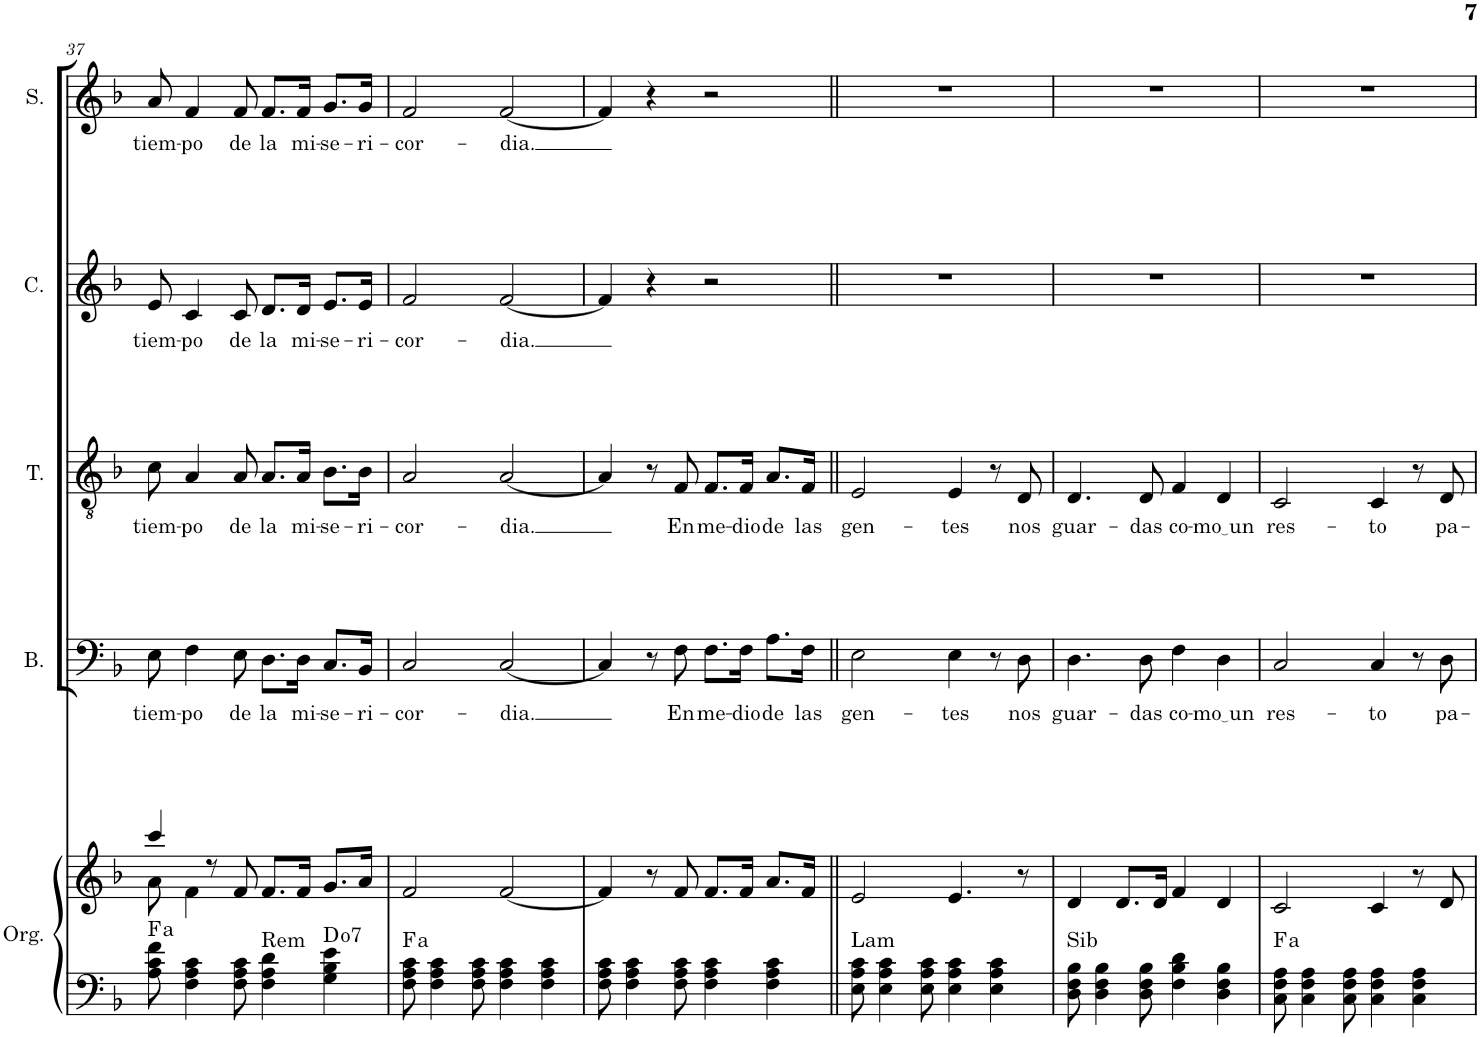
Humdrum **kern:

**kern	**kern	**harte	**kern	**text	**kern	**text	**kern	**text	**kern	**text
*part5	*part5	*part5	*part4	*part4	*part3	*part3	*part2	*part2	*part1	*part1
*staff6	*staff5	*	*staff4	*staff4	*staff3	*staff3	*staff2	*staff2	*staff1	*staff1
*I"Órgano	*	*	*I"Bajo	*	*I"Tenor	*	*I"Contralto	*	*I"Soprano	*
*	*	*	*I'B.	*	*I'T.	*	*I'C.	*	*I'S.	*
!!LO:PB:g=z
*clefF4	*clefG2	*	*clefF4	*	*clefGv2	*	*clefG2	*	*clefG2	*
*k[b-]	*k[b-]	*	*k[b-]	*	*k[b-]	*	*k[b-]	*	*k[b-]	*
*M4/4	*M4/4	*	*M4/4	*	*M4/4	*	*M4/4	*	*M4/4	*
=37	=37	=37	=37	=37	=37	=37	=37	=37	=37	=37
*	*^	*	*	*	*	*	*	*	*	*
!	!	!	!LO:H:kt=a	!	!LO:LY:b	!	!LO:LY:b	!	!LO:LY:b	!	!LO:LY:b
8A\ 8c\ 8f\	4ccc/	8a\	.	8E\	tiem-	8c\	tiem-	8e/	tiem-	8a/	tiem-
!	!	!	!	!	!LO:LY:b	!	!LO:LY:b	!	!LO:LY:b	!	!LO:LY:b
4F\ 4A\ 4c\	.	4f\	.	4F\	-po	4A/	-po	4c/	-po	4f/	-po
.	8r	.	.	.	.	.	.	.	.	.	.
!	!	!	!	!	!LO:LY:b	!	!LO:LY:b	!	!LO:LY:b	!	!LO:LY:b
8F\ 8A\ 8c\	8f/	2ryy	.	8E\	de	8A/	de	8c/	de	8f/	de
!	!	!	!LO:H:kt=Rem	!	!LO:LY:b	!	!LO:LY:b	!	!LO:LY:b	!	!LO:LY:b
4F\ 4A\ 4d\	8.f/L	.	N	8.D\L	la	8.A/L	la	8.d/L	la	8.f/L	la
!	!	!	!	!	!LO:LY:b	!	!LO:LY:b	!	!LO:LY:b	!	!LO:LY:b
.	16f/Jk	.	.	16D\Jk	mi-	16A/Jk	mi-	16d/Jk	mi-	16f/Jk	mi-
!	!	!	!LO:H:kt=7	!	!LO:LY:b	!	!LO:LY:b	!	!LO:LY:b	!	!LO:LY:b
4G\ 4B-\ 4e\	8.g/L	.	D:dim7	8.C/L	-se-	8.B-\L	-se-	8.e/L	-se-	8.g/L	-se-
.	.	8ryy	.	.	.	.	.	.	.	.	.
!	!	!	!	!	!LO:LY:b	!	!LO:LY:b	!	!LO:LY:b	!	!LO:LY:b
.	16a/Jk	.	.	16BB-/Jk	-ri-	16B-\Jk	-ri-	16e/Jk	-ri-	16g/Jk	-ri-
*	*v	*v	*	*	*	*	*	*	*	*	*
=38	=38	=38	=38	=38	=38	=38	=38	=38	=38	=38
!	!	!LO:H:kt=a	!	!LO:LY:b	!	!LO:LY:b	!	!LO:LY:b	!	!LO:LY:b
8F\ 8A\ 8c\	2f/	.	2C/	-cor-	2A/	-cor-	2f/	-cor-	2f/	-cor-
4F\ 4A\ 4c\	.	.	.	.	.	.	.	.	.	.
8F\ 8A\ 8c\	.	.	.	.	.	.	.	.	.	.
!	!	!	!	!LO:LY:b	!	!LO:LY:b	!	!LO:LY:b	!	!LO:LY:b
4F\ 4A\ 4c\	[2f/	.	[2C/	-dia.	[2A/	-dia.	[2f/	-dia.	[2f/	-dia.
4F\ 4A\ 4c\	.	.	.	.	.	.	.	.	.	.
=39	=39	=39	=39	=39	=39	=39	=39	=39	=39	=39
8F\ 8A\ 8c\	4f/]	.	4C/]	.	4A/]	.	4f/]	.	4f/]	.
4F\ 4A\ 4c\	.	.	.	.	.	.	.	.	.	.
.	8r	.	8r	.	8r	.	4r	.	4r	.
!	!	!	!	!LO:LY:b	!	!LO:LY:b	!	!	!	!
8F\ 8A\ 8c\	8f/	.	8F\	En	8F/	En	.	.	.	.
!	!	!	!	!LO:LY:b	!	!LO:LY:b	!	!	!	!
4F\ 4A\ 4c\	8.f/L	.	8.F\L	me-	8.F/L	me-	2r	.	2r	.
!	!	!	!	!LO:LY:b	!	!LO:LY:b	!	!	!	!
.	16f/Jk	.	16F\Jk	-dio	16F/Jk	-dio	.	.	.	.
!	!	!	!	!LO:LY:b	!	!LO:LY:b	!	!	!	!
4F\ 4A\ 4c\	8.a/L	.	8.A\L	de	8.A/L	de	.	.	.	.
!	!	!	!	!LO:LY:b	!	!LO:LY:b	!	!	!	!
.	16f/Jk	.	16F\Jk	las	16F/Jk	las	.	.	.	.
=40||	=40||	=40||	=40||	=40||	=40||	=40||	=40||	=40||	=40||	=40||
!	!	!LO:H:kt=Lam	!	!LO:LY:b	!	!LO:LY:b	!	!	!	!
8E\ 8A\ 8c\	2e/	N	2E\	gen-	2E/	gen-	1r	.	1r	.
4E\ 4A\ 4c\	.	.	.	.	.	.	.	.	.	.
8E\ 8A\ 8c\	.	.	.	.	.	.	.	.	.	.
!	!	!	!	!LO:LY:b	!	!LO:LY:b	!	!	!	!
4E\ 4A\ 4c\	4.e/	.	4E\	-tes	4E/	-tes	.	.	.	.
4E\ 4A\ 4c\	.	.	8r	.	8r	.	.	.	.	.
!	!	!	!	!LO:LY:b	!	!LO:LY:b	!	!	!	!
.	8r	.	8D\	nos	8D/	nos	.	.	.	.
=41	=41	=41	=41	=41	=41	=41	=41	=41	=41	=41
!	!	!LO:H:kt=Sib	!	!LO:LY:b	!	!LO:LY:b	!	!	!	!
8D\ 8F\ 8B-\	4d/	N	4.D\	guar-	4.D/	guar-	1r	.	1r	.
4D\ 4F\ 4B-\	.	.	.	.	.	.	.	.	.	.
.	8.d/L	.	.	.	.	.	.	.	.	.
!	!	!	!	!LO:LY:b	!	!LO:LY:b	!	!	!	!
8D\ 8F\ 8B-\	.	.	8D\	-das	8D/	-das	.	.	.	.
.	16d/Jk	.	.	.	.	.	.	.	.	.
!	!	!	!	!LO:LY:b	!	!LO:LY:b	!	!	!	!
4F\ 4B-\ 4d\	4f/	.	4F\	co-	4F/	co-	.	.	.	.
!	!	!	!	!LO:LY:b	!	!LO:LY:b	!	!	!	!
4D\ 4F\ 4B-\	4d/	.	4D\	mo un	4D/	mo un	.	.	.	.
=42	=42	=42	=42	=42	=42	=42	=42	=42	=42	=42
!	!	!LO:H:kt=a	!	!LO:LY:b	!	!LO:LY:b	!	!	!	!
8C\ 8F\ 8A\	2c/	.	2C/	res-	2C/	res-	1r	.	1r	.
4C\ 4F\ 4A\	.	.	.	.	.	.	.	.	.	.
8C\ 8F\ 8A\	.	.	.	.	.	.	.	.	.	.
!	!	!	!	!LO:LY:b	!	!LO:LY:b	!	!	!	!
4C\ 4F\ 4A\	4c/	.	4C/	-to	4C/	-to	.	.	.	.
4C\ 4F\ 4A\	8r	.	8r	.	8r	.	.	.	.	.
!	!	!	!	!LO:LY:b	!	!LO:LY:b	!	!	!	!
.	8d/	.	8D\	pa-	8D/	pa-	.	.	.	.
=	=	=	=	=	=	=	=	=	=	=
*-	*-	*-	*-	*-	*-	*-	*-	*-	*-	*-
